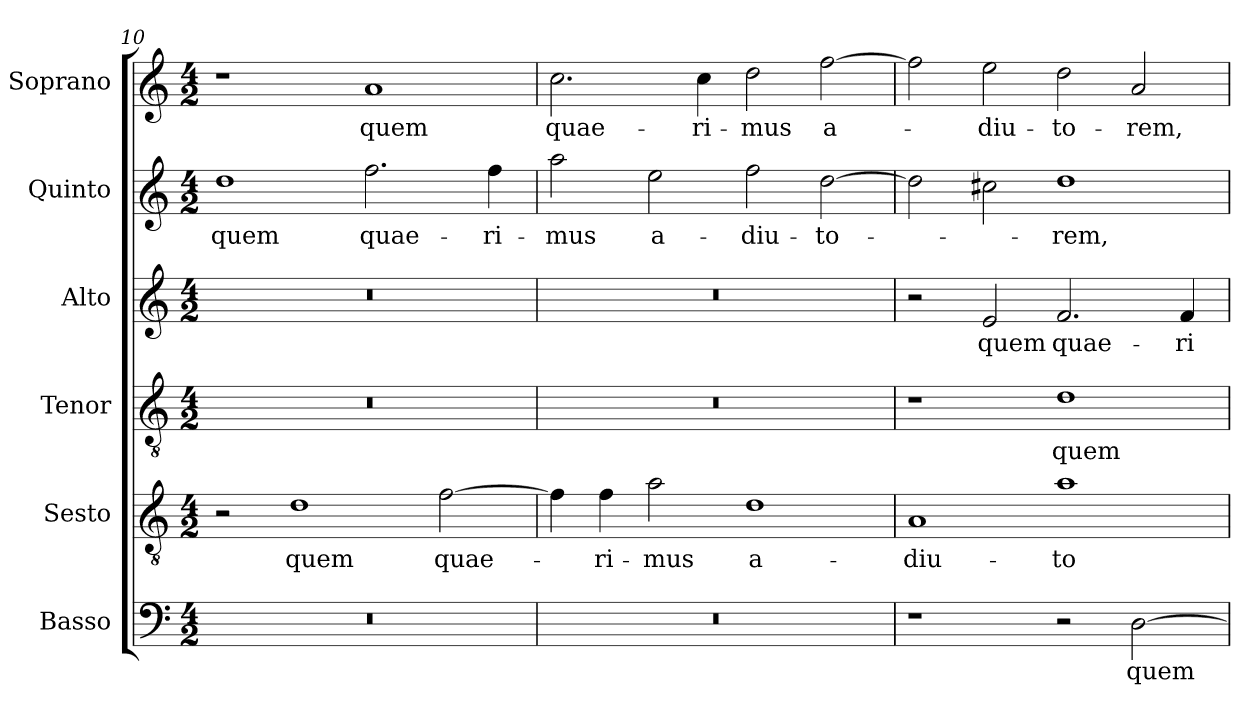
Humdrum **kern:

**kern	**text	**kern	**text	**kern	**text	**kern	**text	**kern	**text	**kern	**text
*part6	*part6	*part5	*part5	*part4	*part4	*part3	*part3	*part2	*part2	*part1	*part1
*staff6	*staff6	*staff5	*staff5	*staff4	*staff4	*staff3	*staff3	*staff2	*staff2	*staff1	*staff1
*I"Basso	*	*I"Sesto	*	*I"Tenor	*	*I"Alto	*	*I"Quinto	*	*I"Soprano	*
*I'B.	*	*I'S.	*	*I'T.	*	*I'A.	*	*I'Q.	*	*I'S.	*
*clefF4	*	*clefGv2	*	*clefGv2	*	*clefG2	*	*clefG2	*	*clefG2	*
*	*	*ITrd7c12	*	*ITrd7c12	*	*	*	*	*	*	*
*k[]	*	*k[]	*	*k[]	*	*k[]	*	*k[]	*	*k[]	*
*C:	*	*C:	*	*C:	*	*C:	*	*C:	*	*C:	*
*M4/2	*	*M4/2	*	*M4/2	*	*M4/2	*	*M4/2	*	*M4/2	*
=10	=10	=10	=10	=10	=10	=10	=10	=10	=10	=10	=10
!LO:N:vis=1	!	!	!	!LO:N:vis=1	!	!LO:N:vis=1	!	!	!	!	!
!	!	!	!	!	!	!	!	!	!LO:LY:b:color=#000000	!	!
0r	.	2r	.	0r	.	0r	.	1ddi	quem	1r	.
!	!	!	!LO:LY:b:color=#000000	!	!	!	!	!	!	!	!
.	.	1Di	quem	.	.	.	.	.	.	.	.
!	!	!	!	!	!	!	!	!	!LO:LY:b:color=#000000	!	!
!	!	!	!	!	!	!	!	!	!	!	!LO:LY:b:color=#000000
.	.	.	.	.	.	.	.	2.ffi\	quae-	1ai	quem
!	!	!	!LO:LY:b:color=#000000	!	!	!	!	!	!	!	!
.	.	[2Fi\	quae-	.	.	.	.	.	.	.	.
!	!	!	!	!	!	!	!	!	!LO:LY:b:color=#000000	!	!
.	.	.	.	.	.	.	.	4ffi\	-ri-	.	.
=11	=11	=11	=11	=11	=11	=11	=11	=11	=11	=11	=11
!LO:N:vis=1	!	!	!	!LO:N:vis=1	!	!LO:N:vis=1	!	!	!	!	!
!	!	!	!	!	!	!	!	!	!LO:LY:b:color=#000000	!	!
!	!	!	!	!	!	!	!	!	!	!	!LO:LY:b:color=#000000
0r	.	4Fi\]	.	0r	.	0r	.	2aai\	-mus	2.cci\	quae-
!	!	!	!LO:LY:b:color=#000000	!	!	!	!	!	!	!	!
.	.	4Fi\	-ri-	.	.	.	.	.	.	.	.
!	!	!	!LO:LY:b:color=#000000	!	!	!	!	!	!	!	!
!	!	!	!	!	!	!	!	!	!LO:LY:b:color=#000000	!	!
.	.	2Ai\	-mus	.	.	.	.	2eei\	a-	.	.
!	!	!	!	!	!	!	!	!	!	!	!LO:LY:b:color=#000000
.	.	.	.	.	.	.	.	.	.	4cci\	-ri-
!	!	!	!LO:LY:b:color=#000000	!	!	!	!	!	!	!	!
!	!	!	!	!	!	!	!	!	!LO:LY:b:color=#000000	!	!
!	!	!	!	!	!	!	!	!	!	!	!LO:LY:b:color=#000000
.	.	1Di	a-	.	.	.	.	2ffi\	-diu-	2ddi\	-mus
!	!	!	!	!	!	!	!	!	!LO:LY:b:color=#000000	!	!
!	!	!	!	!	!	!	!	!	!	!	!LO:LY:b:color=#000000
.	.	.	.	.	.	.	.	[2ddi\	-to-	[2ffi\	a-
=12	=12	=12	=12	=12	=12	=12	=12	=12	=12	=12	=12
!	!	!	!LO:LY:b:color=#000000	!	!	!	!	!	!	!	!
1r	.	1AAi	-diu-	1r	.	2r	.	2ddi\]	.	2ffi\]	.
!	!	!	!	!	!	!	!LO:LY:b:color=#000000	!	!	!	!
!	!	!	!	!	!	!	!	!	!	!	!LO:LY:b:color=#000000
.	.	.	.	.	.	2ei/	quem	2cc#Xi\	.	2eei\	-diu-
!	!	!	!LO:LY:b:color=#000000	!	!	!	!	!	!	!	!
!	!	!	!	!	!LO:LY:b:color=#000000	!	!	!	!	!	!
!	!	!	!	!	!	!	!LO:LY:b:color=#000000	!	!	!	!
!	!	!	!	!	!	!	!	!	!LO:LY:b:color=#000000	!	!
!	!	!	!	!	!	!	!	!	!	!	!LO:LY:b:color=#000000
2r	.	1Ai	-to-	1Di	quem	2.fi/	quae-	1ddi	-rem,	2ddi\	-to-
!	!LO:LY:b:color=#000000	!	!	!	!	!	!	!	!	!	!
!	!	!	!	!	!	!	!	!	!	!	!LO:LY:b:color=#000000
[2Di\	quem	.	.	.	.	.	.	.	.	2ai/	-rem,
!	!	!	!	!	!	!	!LO:LY:b:color=#000000	!	!	!	!
.	.	.	.	.	.	4fi/	-ri-	.	.	.	.
=	=	=	=	=	=	=	=	=	=	=	=
*-	*-	*-	*-	*-	*-	*-	*-	*-	*-	*-	*-
